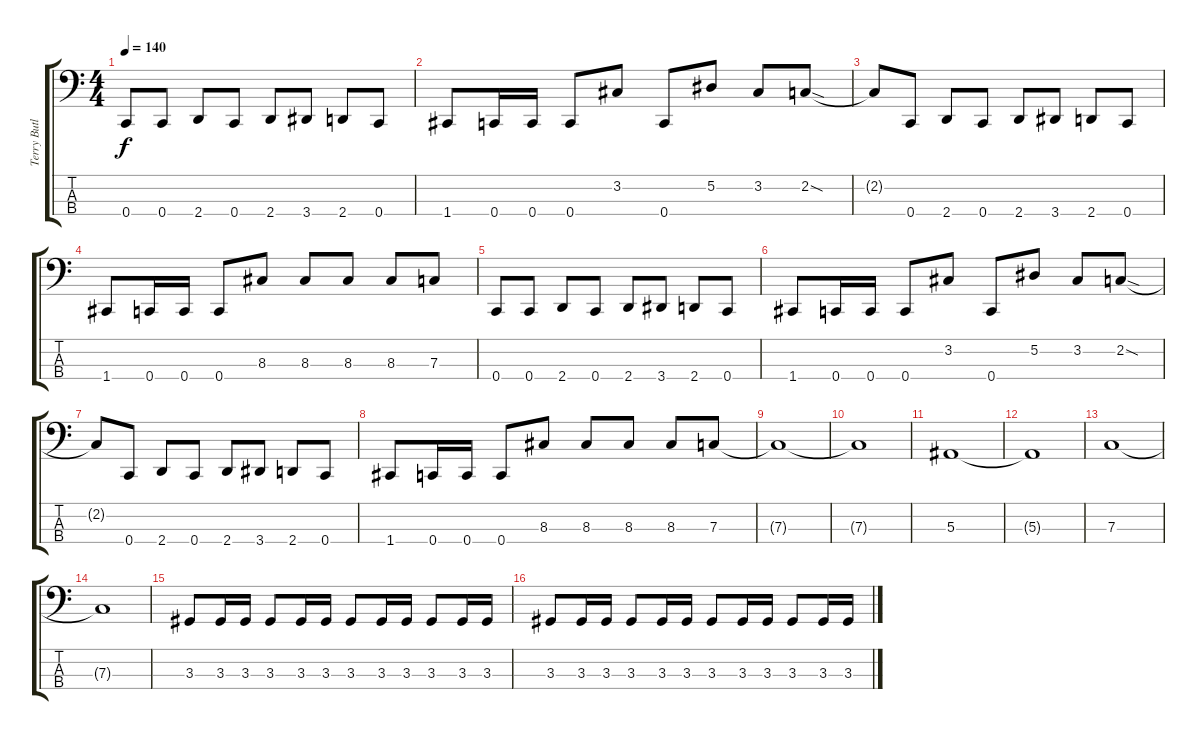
\track ("Terry Butler (Bass)" "Terry Butl") {instrument electricbasspick}
\staff {score tabs}
\tuning (Eb2 Bb1 F1 C1) {hide}
\ts (4 4)
\tempo 140
\clef f4
\ks c
0.4.8{dy f} 0.4.8 2.4.8 0.4.8 2.4.8 3.4.8 2.4.8 0.4.8 |
1.4.8 0.4.16 0.4.16 0.4.8 3.2.8 0.4.8 5.2.8 3.2.8 2.2{sod}.8 |
2.2{t}.8 0.4.8 2.4.8 0.4.8 2.4.8 3.4.8 2.4.8 0.4.8 |
1.4.8 0.4.16 0.4.16 0.4.8 8.3.8 8.3.8 8.3.8 8.3.8 7.3.8 |
0.4.8 0.4.8 2.4.8 0.4.8 2.4.8 3.4.8 2.4.8 0.4.8 |
1.4.8 0.4.16 0.4.16 0.4.8 3.2.8 0.4.8 5.2.8 3.2.8 2.2{sod}.8 |
2.2{t}.8 0.4.8 2.4.8 0.4.8 2.4.8 3.4.8 2.4.8 0.4.8 |
1.4.8 0.4.16 0.4.16 0.4.8 8.3.8 8.3.8 8.3.8 8.3.8 7.3.8 |
7.3{t}.1 |
7.3{t}.1 |
5.3.1 |
5.3{t}.1 |
7.3.1 |
7.3{t}.1 |
3.3.8 3.3.16 3.3.16 3.3.8 3.3.16 3.3.16 3.3.8 3.3.16 3.3.16 3.3.8 3.3.16 3.3.16 |
3.3.8 3.3.16 3.3.16 3.3.8 3.3.16 3.3.16 3.3.8 3.3.16 3.3.16 3.3.8 3.3.16 3.3.16
